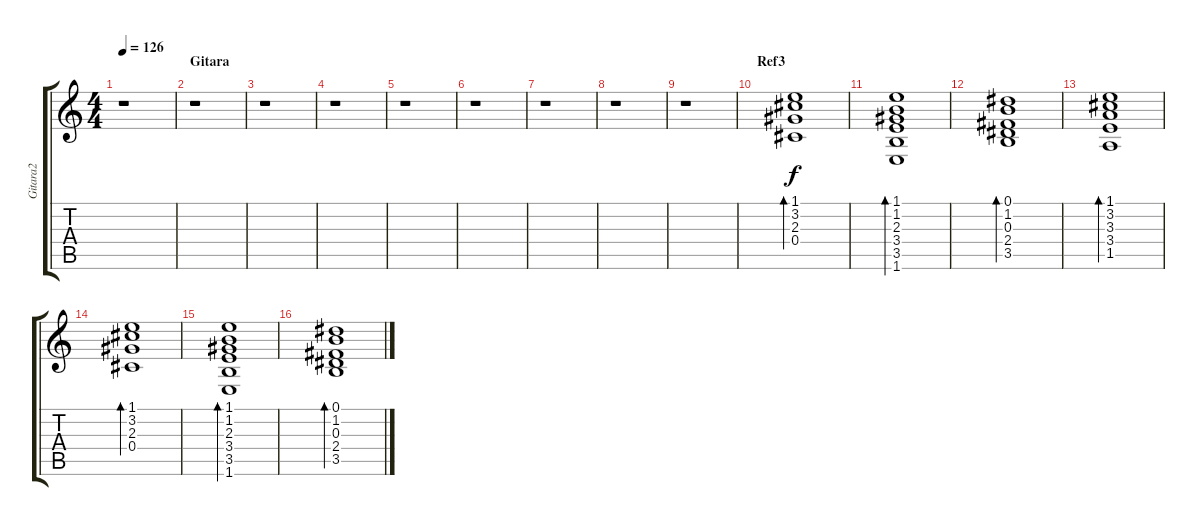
\track ("Gitara2" "Gitara2") {instrument acousticguitarnylon}
\staff {score tabs}
\tuning (Eb4 Bb3 Gb3 Db3 Ab2 Eb2) {hide}
\ts (4 4)
\tempo 126
\clef g2
\ks c
r.1{dy f} |
\section ("" "Gitara")
r.1 |
r.1 |
r.1 |
r.1 |
r.1 |
r.1 |
r.1 |
r.1 |
\section ("" "Ref3")
(1.1 3.2 2.3 0.4).1{bd 60} |
(1.1 1.2 2.3 3.4 3.5 1.6).1{bd 60} |
(0.1 1.2 0.3 2.4 3.5).1{bd 60} |
(1.1 3.2 3.3 3.4 1.5).1{bd 60} |
(1.1 3.2 2.3 0.4).1{bd 60} |
(1.1 1.2 2.3 3.4 3.5 1.6).1{bd 60} |
(0.1 1.2 0.3 2.4 3.5).1{bd 60}
